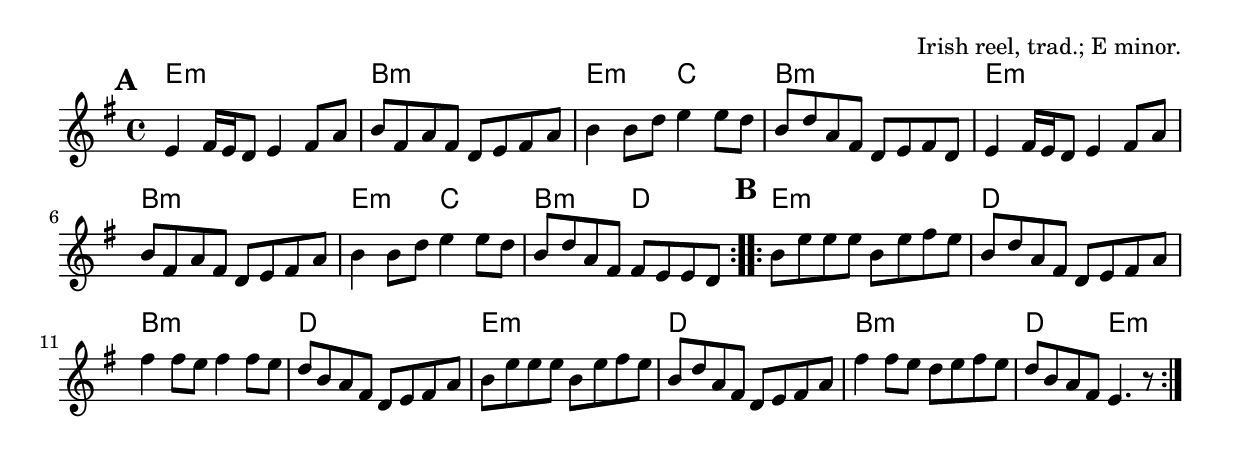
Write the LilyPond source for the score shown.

\version "2.18.2"
\include "util.ly"

\tocItem \markup "Gweebarra Bridge (The Killarney Boys of Pleasure)"

\score {
  <<
    \relative e' {
      \time 4/4
      \key e \minor

      \repeat volta 2 {
        \mark \default
        e4 fis16 e d8 e4 fis8 a |
        b fis a fis d e fis a |
        b4 b8 d e4 e8 d |
        b d a fis d e fis d |

        e4 fis16 e d8 e4 fis8 a |
        b fis a fis d e fis a |
        b4 b8 d e4 e8 d |
        b d a fis fis e e d |
      }

      \repeat volta 2 {
        \mark \default
        b' e e e b e fis e |
        b d a fis d e fis a |
        fis'4 fis8 e fis4 fis8 e |
        d b a fis d e fis a |

        b e e e b e fis e |
        b d a fis d e fis a |
        fis'4 fis8 e d e fis e |
        d b a fis e4. r8 |
      }
    }

    \chords {
      \time 4/4

      e1:m | b1:m | e2:m c2 | b1:m |
      e1:m | b1:m | e2:m c2 | b2:m d2 |
      e1:m | d1 | b1:m | d1 |
      e1:m | d1 | b1:m | d2 e2:m |
    }
  >>

  \header{
    title="Gweebarra Bridge (The Killarney Boys of Pleasure)"
    opus="Irish reel, trad.; E minor."
  }
  \layout{indent=0}
  \midi{\tempo 4=220}
}